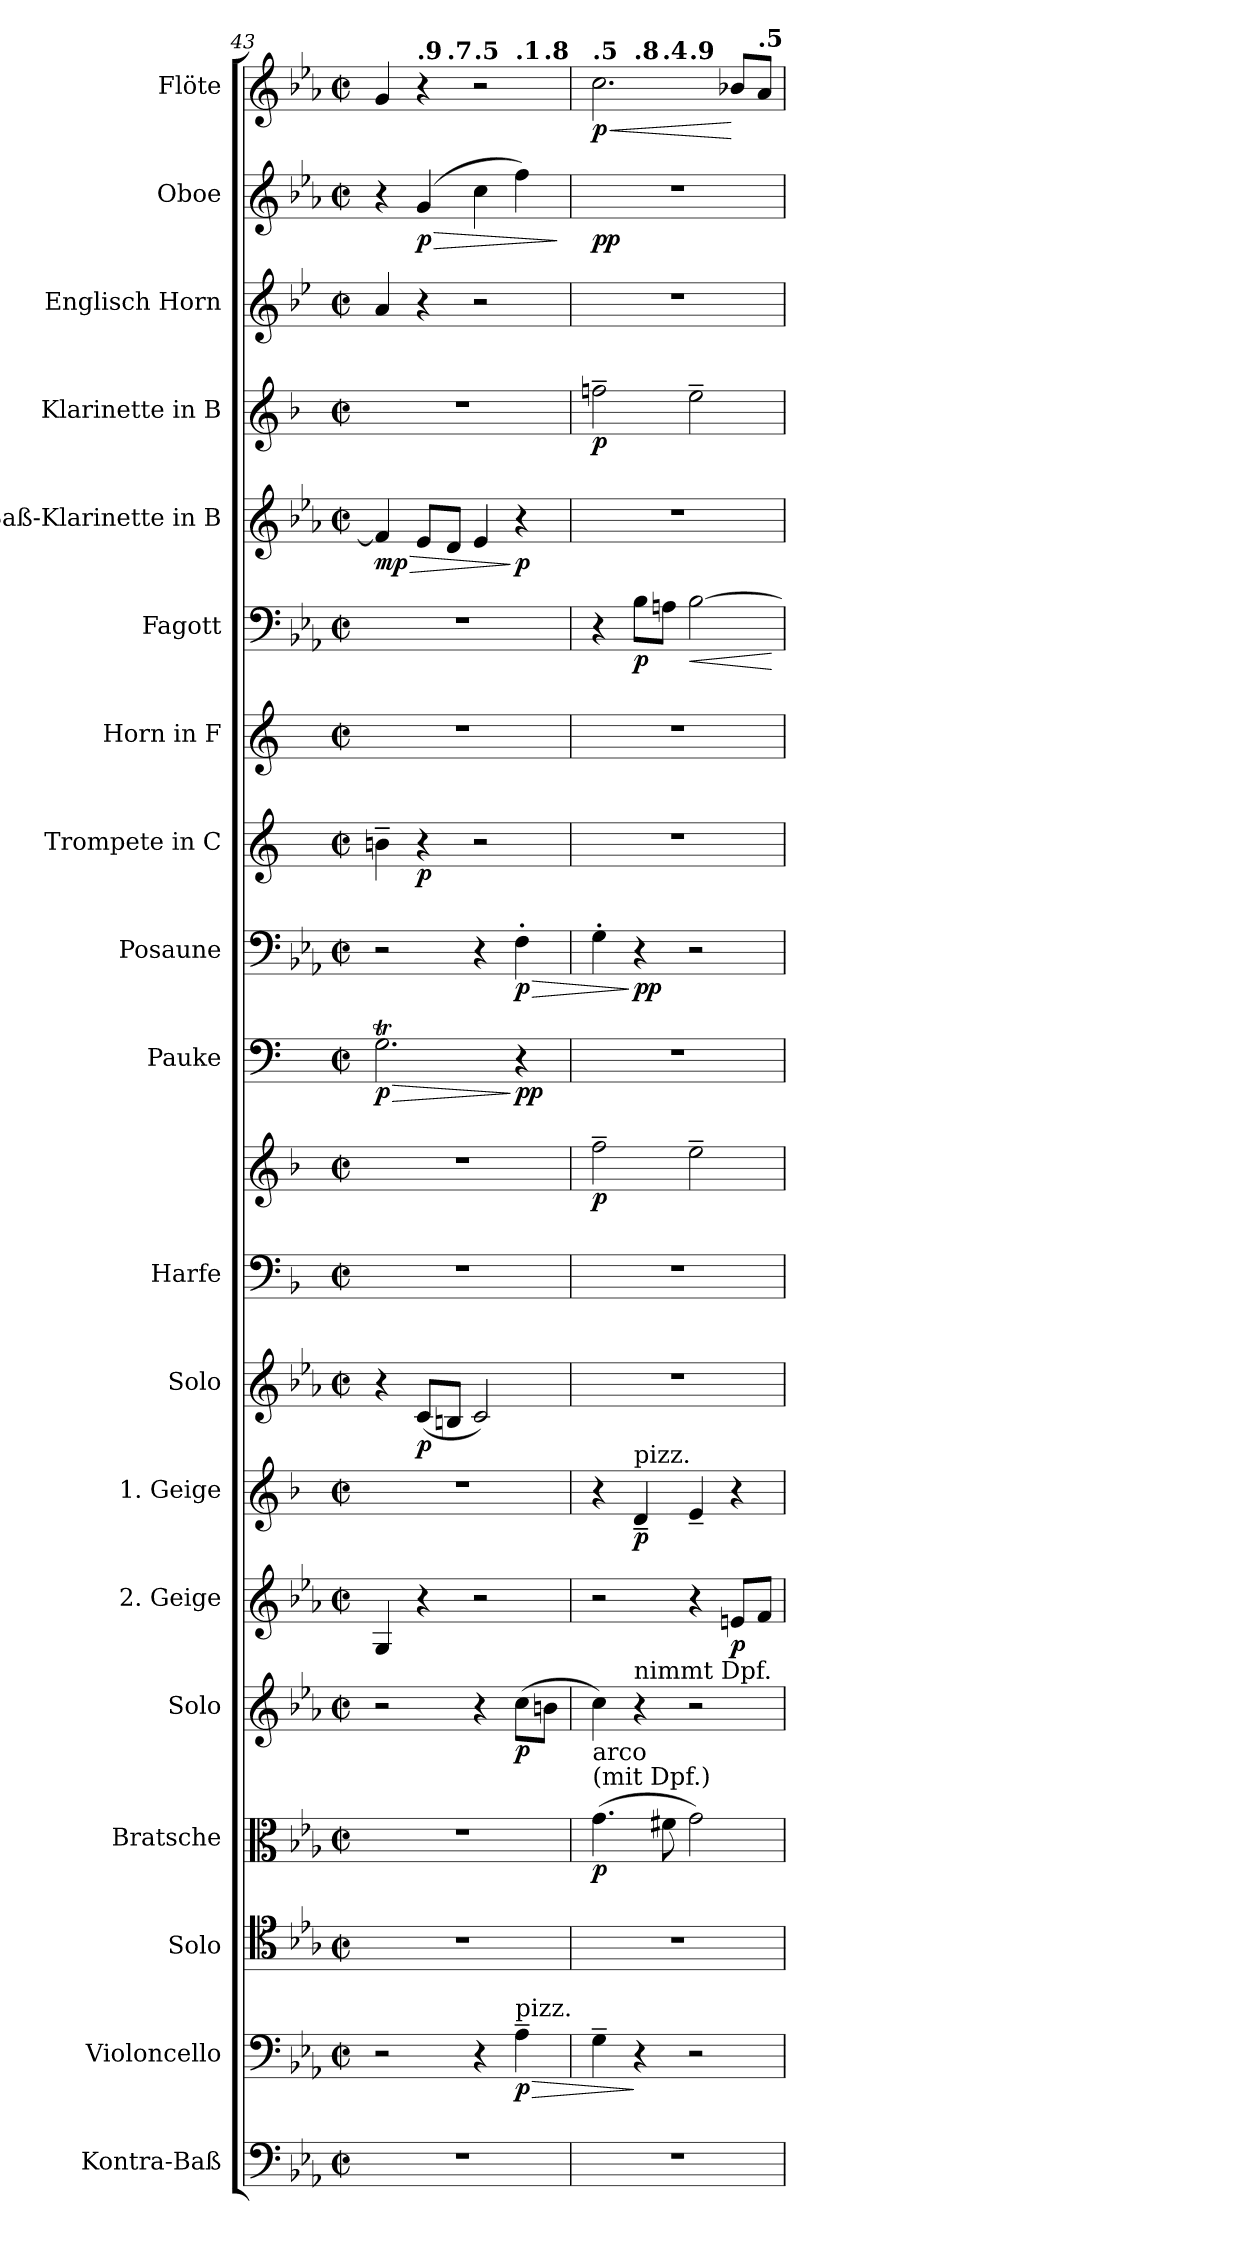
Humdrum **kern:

**kern	**kern	**dynam	**kern	**kern	**dynam	**kern	**dynam	**kern	**dynam	**kern	**dynam	**kern	**dynam	**kern	**kern	**dynam	**kern	**dynam	**kern	**dynam	**kern	**dynam	**kern	**kern	**dynam	**kern	**dynam	**kern	**dynam	**kern	**kern	**dynam	**kern	**dynam
*part19	*part18	*part18	*part17	*part16	*part16	*part15	*part15	*part14	*part14	*part13	*part13	*part12	*part12	*part11	*part11	*part11	*part10	*part10	*part9	*part9	*part8	*part8	*part7	*part6	*part6	*part5	*part5	*part4	*part4	*part3	*part2	*part2	*part1	*part1
*staff20	*staff19	*staff19	*staff18	*staff17	*staff17	*staff16	*staff16	*staff15	*staff15	*staff14	*staff14	*staff13	*staff13	*staff12	*staff11	*staff11/12	*staff10	*staff10	*staff9	*staff9	*staff8	*staff8	*staff7	*staff6	*staff6	*staff5	*staff5	*staff4	*staff4	*staff3	*staff2	*staff2	*staff1	*staff1
*I"Kontra-Baß	*I"Violoncello	*	*I"Solo	*I"Bratsche	*	*I"Solo	*	*I"2. Geige	*	*I"1. Geige	*	*I"Solo	*	*I"Harfe	*	*	*I"Pauke	*	*I"Posaune	*	*I"Trompete in C	*	*I"Horn in F	*I"Fagott	*	*I"Baß-Klarinette in B	*	*I"Klarinette in B	*	*I"Englisch Horn	*I"Oboe	*	*I"Flöte	*
*	*I'Vlc.	*	*I'Solo	*I'Br.	*	*I'Solo	*	*I'2. Gg	*	*I'1. Gg.	*	*I'Solo	*	*I'Hrf.	*	*	*I'Pk.	*	*I'Pos.	*	*I'Trp.	*	*I'Hr. F	*I'Fg.	*	*	*	*I'Kl. B	*	*I'E. H.	*I'Ob.	*	*I'Fl.	*
*clefF4	*clefF4	*	*clefC4	*clefC3	*	*clefG2	*	*clefG2	*	*clefG2	*	*clefG2	*	*clefF4	*clefG2	*	*clefF4	*	*clefF4	*	*clefG2	*	*clefG2	*clefF4	*	*clefG2	*	*clefG2	*	*clefG2	*clefG2	*	*clefG2	*
*ITrd7c12	*	*	*	*	*	*	*	*	*	*ITrd1c2	*	*	*	*ITrd1c2	*ITrd1c2	*	*	*	*	*	*	*	*ITrd4c7	*	*	*ITrd8c14	*	*ITrd1c2	*	*ITrd4c7	*	*	*	*
*k[b-e-a-]	*k[b-e-a-]	*	*k[b-e-a-]	*k[b-e-a-]	*	*k[b-e-a-]	*	*k[b-e-a-]	*	*k[b-e-a-]	*	*k[b-e-a-]	*	*k[b-e-a-]	*k[b-e-a-]	*	*k[]	*	*k[b-e-a-]	*	*k[]	*	*k[b-]	*k[b-e-a-]	*	*k[b-e-a-]	*	*k[b-e-a-]	*	*k[b-e-a-]	*k[b-e-a-]	*	*k[b-e-a-]	*
*M2/2	*M2/2	*	*M2/2	*M2/2	*	*M2/2	*	*M2/2	*	*M2/2	*	*M2/2	*	*M2/2	*M2/2	*	*M2/2	*	*M2/2	*	*M2/2	*	*M2/2	*M2/2	*	*M2/2	*	*M2/2	*	*M2/2	*M2/2	*	*M2/2	*
*met(c|)	*met(c|)	*	*met(c|)	*met(c|)	*	*met(c|)	*	*met(c|)	*	*met(c|)	*	*met(c|)	*	*met(c|)	*met(c|)	*	*met(c|)	*	*met(c|)	*	*met(c|)	*	*met(c|)	*met(c|)	*	*met(c|)	*	*met(c|)	*	*met(c|)	*met(c|)	*	*met(c|)	*
*MM120	*MM120	*	*MM120	*MM120	*	*MM120	*	*MM120	*	*MM120	*	*MM120	*	*MM120	*MM120	*	*MM120	*	*MM120	*	*MM120	*	*MM120	*MM120	*	*MM120	*	*MM120	*	*MM120	*MM120	*	*MM120	*
=43	=43	=43	=43	=43	=43	=43	=43	=43	=43	=43	=43	=43	=43	=43	=43	=43	=43	=43	=43	=43	=43	=43	=43	=43	=43	=43	=43	=43	=43	=43	=43	=43	=43	=43
!	!	!	!	!	!	!	!	!	!	!	!	!	!	!	!	!	!	!	!	!	!	!	!	!	!	!	!	!	!	!	!	!	!LO:TX:a:B:t=poco allargando     _     _     _     _     _     _     _     _     _     tempo	!
!	!	!	!	!	!	!	!	!	!	!	!	!	!	!	!	!	!	!LO:HP:b	!	!	!	!	!	!	!	!	!LO:HP:b	!	!	!	!	!	!	!
!	!	!	!	!	!	!	!	!	!	!	!	!	!	!	!	!	!	!LO:DY:n=1:b	!	!	!	!	!	!	!	!	!LO:DY:n=1:b	!	!	!	!	!	!	!
*	*	*	*	*	*	*	*	*	*	*	*	*	*	*	*	*	*	*	*	*	*	*	*	*	*	*	*	*	*	*	*	*	*^	*
*	*	*	*	*	*	*	*	*	*	*	*	*	*	*	*	*	*	*	*	*	*	*	*	*	*	*	*	*	*	*	*	*	*	*^	*
1r	2r	.	1r	1r	.	2r	.	4G/	.	1r	.	4r	.	1r	1r	.	2.GT\	> p	2r	.	4bn~\	.	1r	1r	.	4F/]	> mp	1r	.	4d/	4r	.	4g/	4.ryy	2.ryy	.
*	*	*	*	*	*	*	*	*	*	*	*	*	*	*	*	*	*	*	*	*	*	*	*	*	*	*	*	*	*	*	*	*	*MM118	*	*	*
!	!	!	!	!	!	!	!	!	!	!	!	!	!	!	!	!	!	!	!	!	!	!	!	!	!	!	!	!	!	!	!	!	!LO:TX:a:B:t=.9	!	!	!
!	!	!	!	!	!	!	!	!	!	!	!	!	!LO:DY:b	!	!	!	!	!	!	!	!	!LO:DY:b	!	!	!	!	!	!	!	!	!	!LO:HP:b	!	!	!	!
!	!	!	!	!	!	!	!	!	!	!	!	!	!	!	!	!	!	!	!	!	!	!	!	!	!	!	!	!	!	!	!	!LO:DY:n=1:b	!	!	!	!
.	.	.	.	.	.	.	.	4r	.	.	.	(<8c/L	p	.	.	.	.	.	.	.	4r	p	.	.	.	8E-/L	.	.	.	4r	(>4g/	> p	4r	.	.	.
*	*	*	*	*	*	*	*	*	*	*	*	*	*	*	*	*	*	*	*	*	*	*	*	*	*	*	*	*	*	*	*	*	*MM118	*	*	*
!	!	!	!	!	!	!	!	!	!	!	!	!	!	!	!	!	!	!	!	!	!	!	!	!	!	!	!	!	!	!	!	!	!	!LO:TX:a:B:t=.7	!	!
.	.	.	.	.	.	.	.	.	.	.	.	8Bn/J	.	.	.	.	.	.	.	.	.	.	.	.	.	8D/J	.	.	.	.	.	.	.	2ryy	.	.
*	*	*	*	*	*	*	*	*	*	*	*	*	*	*	*	*	*	*	*	*	*	*	*	*	*	*	*	*	*	*	*	*	*MM118	*	*	*
!	!	!	!	!	!	!	!	!	!	!	!	!	!	!	!	!	!	!	!	!	!	!	!	!	!	!	!	!	!	!	!	!	!LO:TX:a:B:t=.5	!	!	!
.	4r	.	.	.	.	4r	.	2r	.	.	.	2c/)	.	.	.	.	.	.	4r	.	2r	.	.	.	.	4E-/	.	.	.	2r	4cc\	.	2r	.	.	.
*	*	*	*	*	*	*	*	*	*	*	*	*	*	*	*	*	*	*	*	*	*	*	*	*	*	*	*	*	*	*	*	*	*MM118	*	*	*
!	!	!	!	!	!	!	!	!	!	!	!	!	!	!	!	!	!	!	!	!	!	!	!	!	!	!	!	!	!	!	!	!	!	!	!LO:TX:a:B:t=.1	!
!	!LO:TX:a:t=pizz.	!	!	!	!	!	!	!	!	!	!	!	!	!	!	!	!	!	!	!	!	!	!	!	!	!	!	!	!	!	!	!	!	!	!	!
!	!	!LO:HP:b	!	!	!	!	!	!	!	!	!	!	!	!	!	!	!	!	!	!LO:HP:b	!	!	!	!	!	!	!	!	!	!	!	!	!	!	!	!
!	!	!LO:DY:n=1:b	!	!	!	!	!LO:DY:b	!	!	!	!	!	!	!	!	!	!	!LO:DY:n=2:b	!	!LO:DY:n=1:b	!	!	!	!	!	!	!LO:DY:n=2:b	!	!	!	!	!	!	!	!	!
.	4A-~\	> p	.	.	.	(>8cc\L	p	.	.	.	.	.	.	.	.	.	4r	] pp	4F'\	> p	.	.	.	.	.	4r	] p	.	.	.	4ff\)	.	.	.	4ryy	.
*	*	*	*	*	*	*	*	*	*	*	*	*	*	*	*	*	*	*	*	*	*	*	*	*	*	*	*	*	*	*	*	*	*MM116	*	*	*
!	!	!	!	!	!	!	!	!	!	!	!	!	!	!	!	!	!	!	!	!	!	!	!	!	!	!	!	!	!	!	!	!	!	!LO:TX:a:B:t=.8	!	!
.	.	.	.	.	.	8bn\J	.	.	.	.	.	.	.	.	.	.	.	.	.	.	.	.	.	.	.	.	.	.	.	.	.	.	.	8ryy	.	.
.	.	.	.	.	.	.	.	.	.	.	.	.	.	.	.	.	.	.	.	.	.	.	.	.	.	.	.	.	.	.	.	]	.	.	.	.
*	*	*	*	*	*	*	*	*	*	*	*	*	*	*	*	*	*	*	*	*	*	*	*	*	*	*	*	*	*	*	*	*	*v	*v	*v	*
=44	=44	=44	=44	=44	=44	=44	=44	=44	=44	=44	=44	=44	=44	=44	=44	=44	=44	=44	=44	=44	=44	=44	=44	=44	=44	=44	=44	=44	=44	=44	=44	=44	=44	=44
*	*	*	*	*	*	*	*	*	*	*	*	*	*	*	*	*	*	*	*	*	*	*	*	*	*	*	*	*	*	*	*	*	*MM116	*
*	*	*	*	*	*	*	*	*	*	*	*	*	*	*	*	*	*	*	*	*	*	*	*	*	*	*	*	*	*	*	*	*	*^	*
*	*	*	*	*	*	*	*	*	*	*	*	*	*	*	*	*	*	*	*	*	*	*	*	*	*	*	*	*	*	*	*	*	*	*^	*
!	!	!	!	!	!	!	!	!	!	!	!	!	!	!	!	!	!	!	!	!	!	!	!	!	!	!	!	!	!	!	!	!	!LO:TX:a:B:t=.5	!	!	!
!	!	!	!	!LO:TX:a:t=(mit Dpf.)	!	!	!	!	!	!	!	!	!	!	!	!	!	!	!	!	!	!	!	!	!	!	!	!	!	!	!	!	!	!	!	!
!	!	!	!	!LO:TX:a:t=arco	!	!	!	!	!	!	!	!	!	!	!	!	!	!	!	!	!	!	!	!	!	!	!	!	!	!	!	!	!	!	!	!
!	!	!	!	!	!LO:DY:b	!	!	!	!	!	!	!	!	!	!	!LO:DY:b	!	!	!	!	!	!	!	!	!	!	!	!	!LO:DY:b	!	!	!LO:DY:b	!	!	!	!LO:HP:b
!	!	!	!	!	!	!	!	!	!	!	!	!	!	!	!	!	!	!	!	!	!	!	!	!	!	!	!	!	!	!	!	!	!	!	!	!LO:DY:n=1:b
*	*	*	*	*	*	*	*	*	*	*	*	*	*	*	*	*	*	*	*	*	*	*	*	*	*	*	*	*	*	*	*	*	*	*	*^	*
1r	4G~\	.	1r	(>4.g\	p	4cc\)	.	2r	.	4r	.	1r	.	1r	2ee-~\	p	1r	.	4G'\	.	1r	.	1r	4r	.	1r	.	2ee-X~\	p	1r	1r	pp	2.cc\	4ryy	4.ryy	2ryy	< p
*	*	*	*	*	*	*	*	*	*	*	*	*	*	*	*	*	*	*	*	*	*	*	*	*	*	*	*	*	*	*	*	*	*MM114	*	*	*	*
!	!	!	!	!	!	!	!	!	!	!	!	!	!	!	!	!	!	!	!	!	!	!	!	!	!	!	!	!	!	!	!	!	!	!LO:TX:a:B:t=.8	!	!	!
!	!	!	!	!	!	!	!	!	!	!LO:TX:a:t=pizz.	!	!	!	!	!	!	!	!	!	!	!	!	!	!	!	!	!	!	!	!	!	!	!	!	!	!	!
!	!	!	!	!	!	!LO:TX:a:t=nimmt Dpf.	!	!	!	!	!	!	!	!	!	!	!	!	!	!	!	!	!	!	!	!	!	!	!	!	!	!	!	!	!	!	!
!	!	!	!	!	!	!	!	!	!	!	!LO:DY:b	!	!	!	!	!	!	!	!	!LO:DY:n=1:b	!	!	!	!	!LO:DY:b	!	!	!	!	!	!	!	!	!	!	!	!
.	4r	]	.	.	.	4r	.	.	.	4c~/	p	.	.	.	.	.	.	.	4r	] pp	.	.	.	8B-\L	p	.	.	.	.	.	.	.	.	2.ryy	.	.	.
*	*	*	*	*	*	*	*	*	*	*	*	*	*	*	*	*	*	*	*	*	*	*	*	*	*	*	*	*	*	*	*	*	*MM114	*	*	*	*
!	!	!	!	!	!	!	!	!	!	!	!	!	!	!	!	!	!	!	!	!	!	!	!	!	!	!	!	!	!	!	!	!	!	!	!LO:TX:a:B:t=.4	!	!
.	.	.	.	8f#X\	.	.	.	.	.	.	.	.	.	.	.	.	.	.	.	.	.	.	.	8An\J	.	.	.	.	.	.	.	.	.	.	2ryy	.	.
*	*	*	*	*	*	*	*	*	*	*	*	*	*	*	*	*	*	*	*	*	*	*	*	*	*	*	*	*	*	*	*	*	*MM112	*	*	*	*
!	!	!	!	!	!	!	!	!	!	!	!	!	!	!	!	!	!	!	!	!	!	!	!	!	!	!	!	!	!	!	!	!	!	!	!	!LO:TX:a:B:t=.9	!
!	!	!	!	!	!	!	!	!	!	!	!	!	!	!	!	!	!	!	!	!	!	!	!	!	!LO:HP:b	!	!	!	!	!	!	!	!	!	!	!	!
.	2r	.	.	2g\)	.	2r	.	4r	.	4d~/	.	.	.	.	2dd~\	.	.	.	2r	.	.	.	.	[2B-\	<	.	.	2dd~\	.	.	.	.	.	.	.	2ryy	.
*	*	*	*	*	*	*	*	*	*	*	*	*	*	*	*	*	*	*	*	*	*	*	*	*	*	*	*	*	*	*	*	*	*MM112	*	*	*	*
!	!	!	!	!	!	!	!	!	!LO:DY:b	!	!	!	!	!	!	!	!	!	!	!	!	!	!	!	!	!	!	!	!	!	!	!	!	!	!	!	!
.	.	.	.	.	.	.	.	8en/L	p	4r	.	.	.	.	.	.	.	.	.	.	.	.	.	.	.	.	.	.	.	.	.	.	8b-X/L	.	.	.	[
*	*	*	*	*	*	*	*	*	*	*	*	*	*	*	*	*	*	*	*	*	*	*	*	*	*	*	*	*	*	*	*	*	*MM110	*	*	*	*
!	!	!	!	!	!	!	!	!	!	!	!	!	!	!	!	!	!	!	!	!	!	!	!	!	!	!	!	!	!	!	!	!	!LO:TX:a:B:t=.5	!	!	!	!
.	.	.	.	.	.	.	.	8f/J	.	.	.	.	.	.	.	.	.	.	.	.	.	.	.	.	.	.	.	.	.	.	.	.	8a-/J	.	8ryy	.	.
.	.	.	.	.	.	.	.	.	.	.	.	.	.	.	.	.	.	.	.	.	.	.	.	.	[	.	.	.	.	.	.	.	.	.	.	.	.
*	*	*	*	*	*	*	*	*	*	*	*	*	*	*	*	*	*	*	*	*	*	*	*	*	*	*	*	*	*	*	*	*	*v	*v	*v	*v	*
=	=	=	=	=	=	=	=	=	=	=	=	=	=	=	=	=	=	=	=	=	=	=	=	=	=	=	=	=	=	=	=	=	=	=
*-	*-	*-	*-	*-	*-	*-	*-	*-	*-	*-	*-	*-	*-	*-	*-	*-	*-	*-	*-	*-	*-	*-	*-	*-	*-	*-	*-	*-	*-	*-	*-	*-	*-	*-
